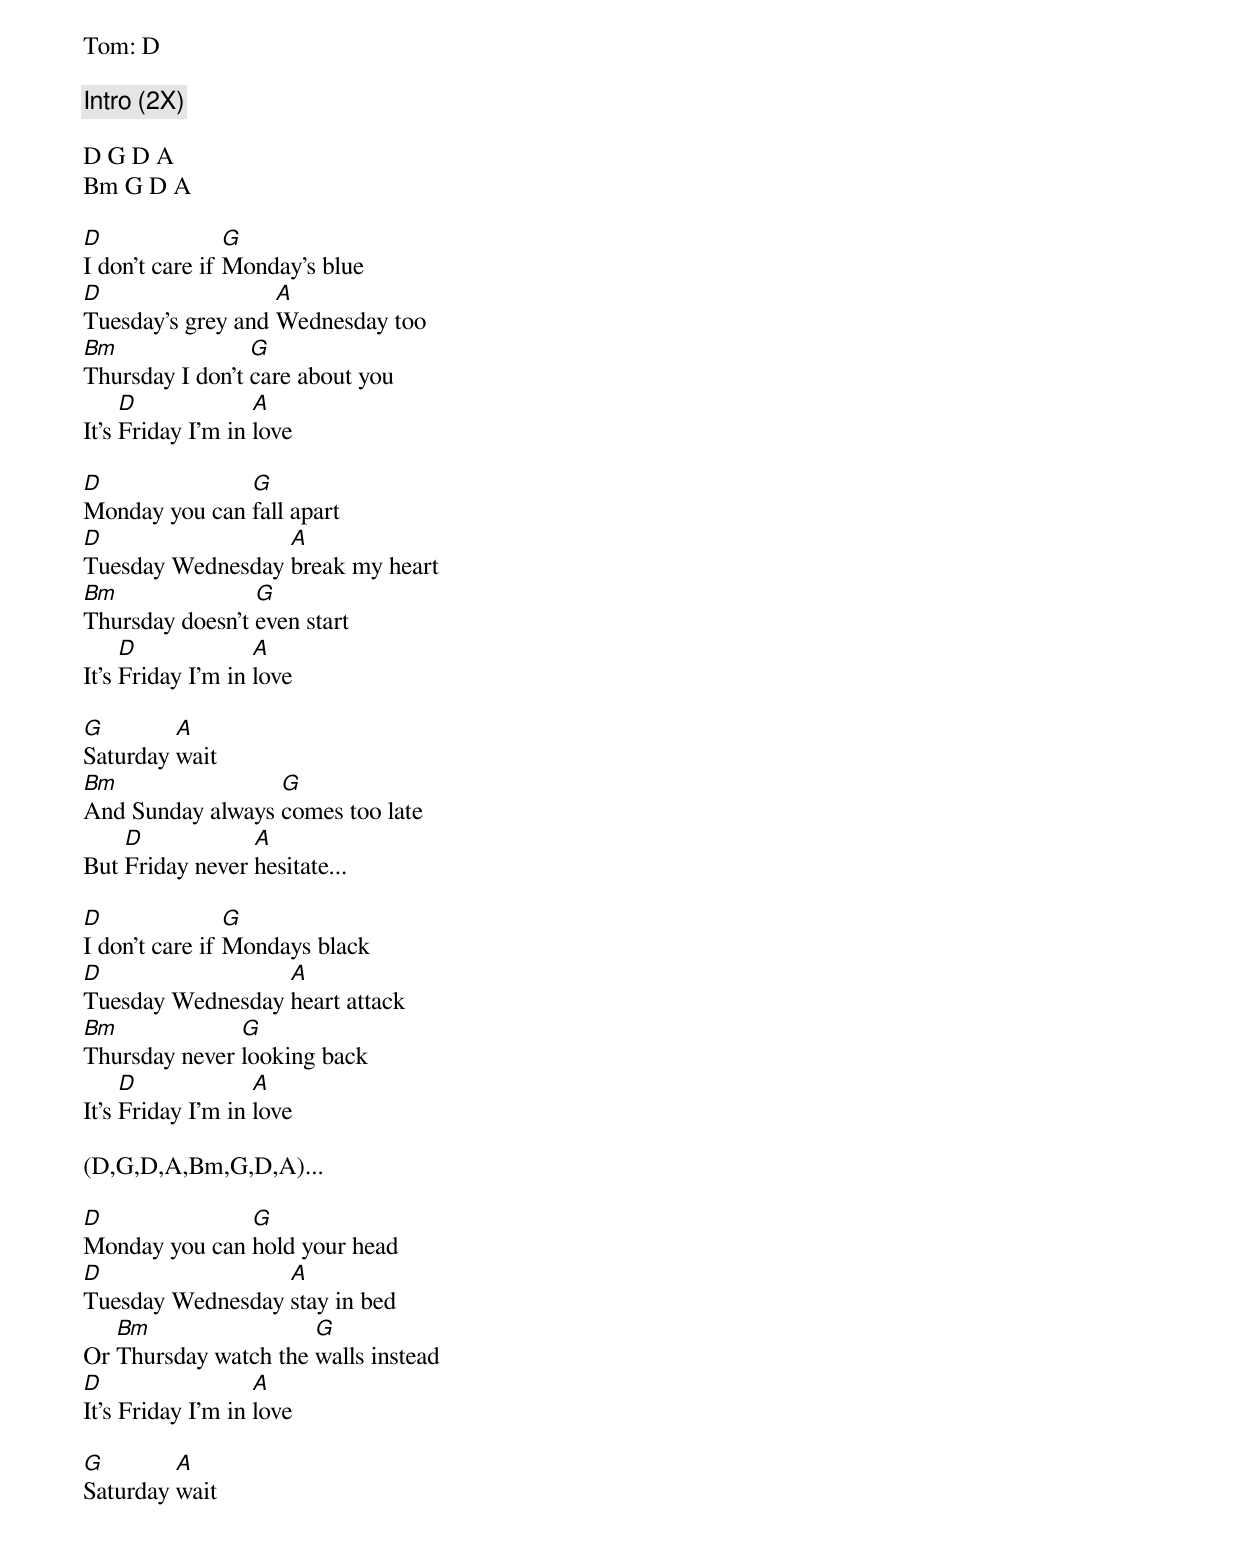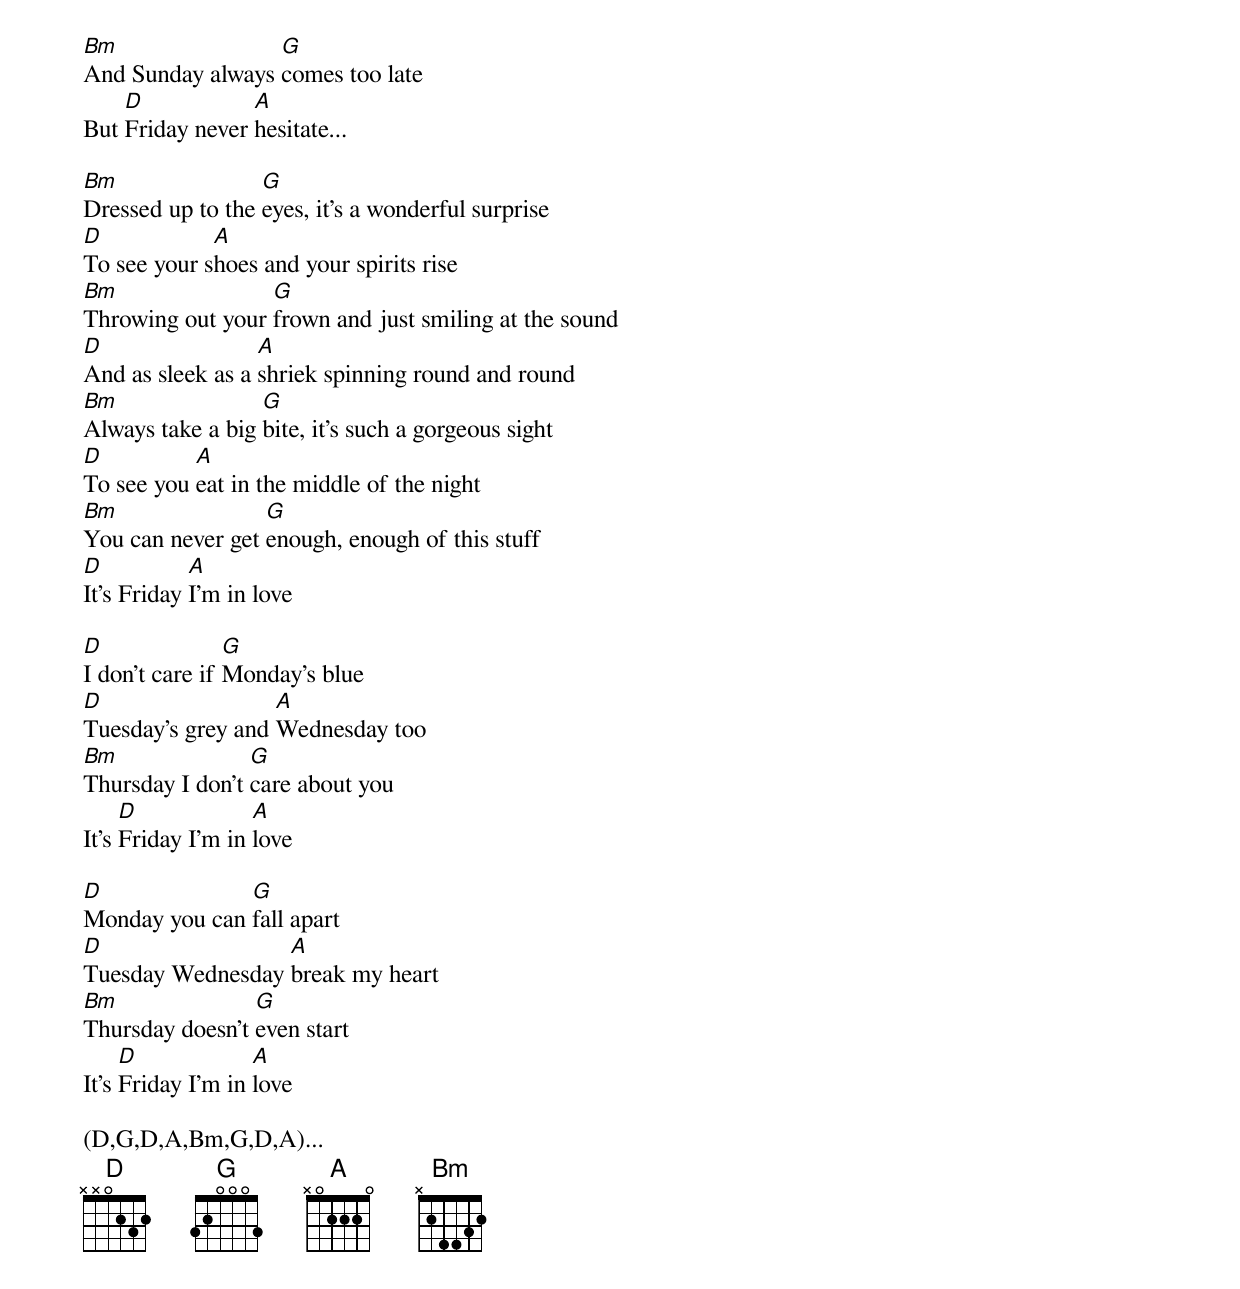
Tom: D

Intro (2X)

D G D A
Bm G D A

D               G
I don't care if Monday's blue
D                  A
Tuesday's grey and Wednesday too
Bm               G
Thursday I don't care about you
     D             A
It's Friday I'm in love

D              G
Monday you can fall apart
D                 A
Tuesday Wednesday break my heart
Bm               G
Thursday doesn't even start
     D             A
It's Friday I'm in love

G        A
Saturday wait
Bm                G
And Sunday always comes too late
    D            A
But Friday never hesitate...

D               G
I don't care if Mondays black
D                 A
Tuesday Wednesday heart attack
Bm             G
Thursday never looking back
     D             A
It's Friday I'm in love

(D,G,D,A,Bm,G,D,A)...

D              G
Monday you can hold your head
D                 A
Tuesday Wednesday stay in bed
   Bm                 G
Or Thursday watch the walls instead
D                  A
It's Friday I'm in love

G        A
Saturday wait
Bm                G
And Sunday always comes too late
    D            A
But Friday never hesitate...

Bm                G
Dressed up to the eyes, it's a wonderful surprise
D            A
To see your shoes and your spirits rise
Bm                G
Throwing out your frown and just smiling at the sound
D                 A
And as sleek as a shriek spinning round and round
Bm                G
Always take a big bite, it's such a gorgeous sight
D          A
To see you eat in the middle of the night
Bm                G
You can never get enough, enough of this stuff
D           A
It's Friday I'm in love

D               G
I don't care if Monday's blue
D                  A
Tuesday's grey and Wednesday too
Bm               G
Thursday I don't care about you
     D             A
It's Friday I'm in love

D              G
Monday you can fall apart
D                 A
Tuesday Wednesday break my heart
Bm               G
Thursday doesn't even start
     D             A
It's Friday I'm in love

(D,G,D,A,Bm,G,D,A)...
